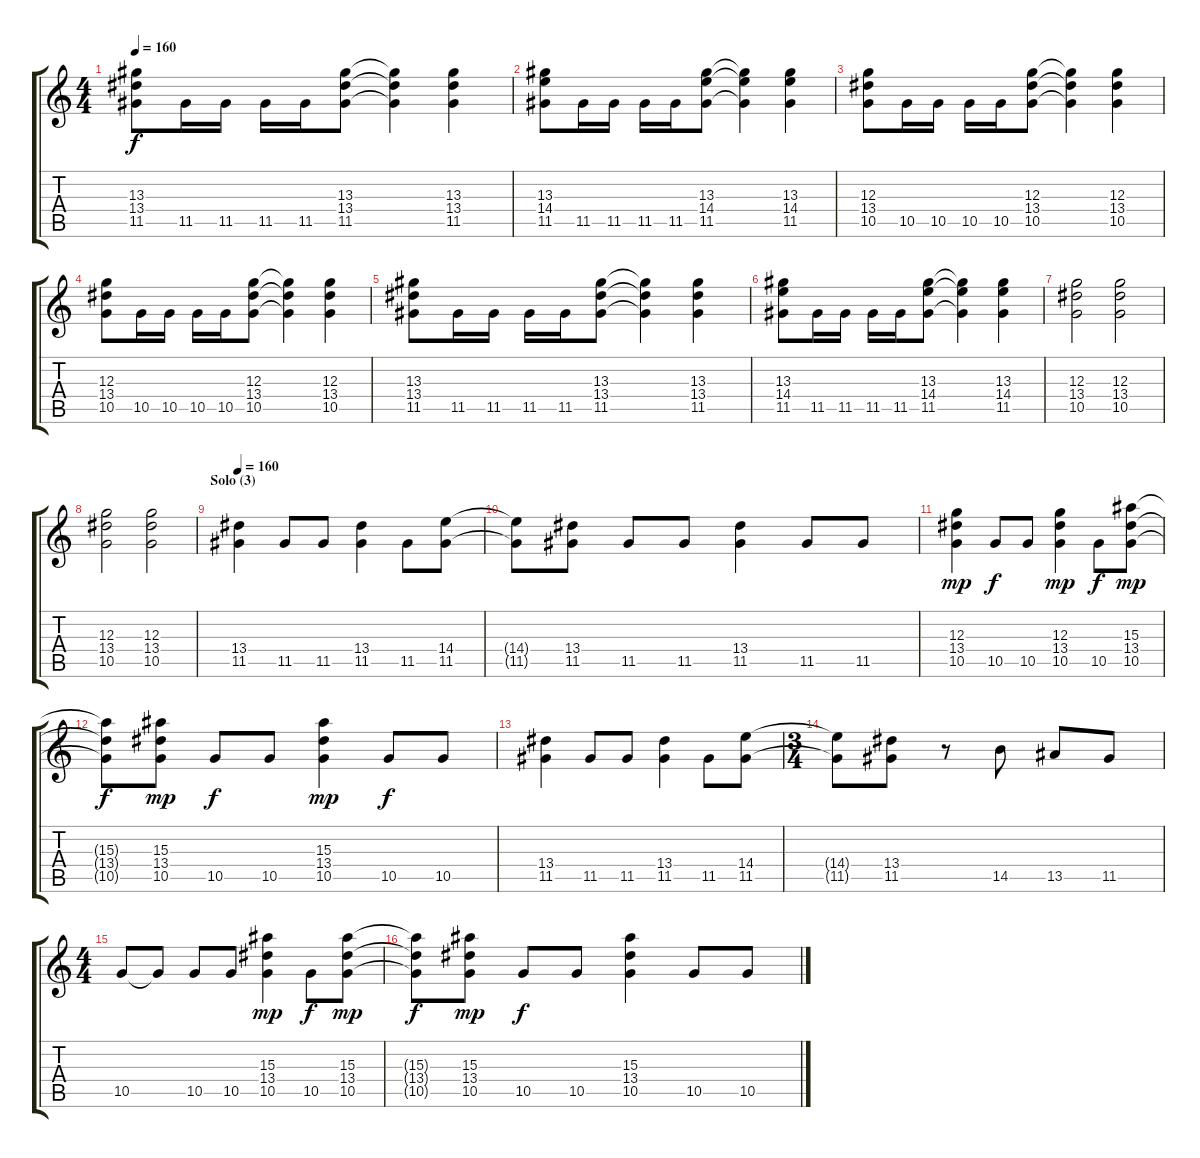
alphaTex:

\track "" {instrument distortionguitar}
\staff {score tabs}
\tuning (E4 B3 G3 D3 A2 E2) {hide}
\ts (4 4)
\tempo 160
\clef g2
\ks c
(13.3 13.4 11.5).8{dy f} 11.5.16 11.5.16 11.5.16 11.5.16 (13.3 13.4 11.5).8 (13.3{t} 13.4{t} 11.5{t}).4 (13.3 13.4 11.5).4 |
(13.3 14.4 11.5).8 11.5.16 11.5.16 11.5.16 11.5.16 (13.3 14.4 11.5).8 (13.3{t} 14.4{t} 11.5{t}).4 (13.3 14.4 11.5).4 |
(12.3 13.4 10.5).8 10.5.16 10.5.16 10.5.16 10.5.16 (12.3 13.4 10.5).8 (12.3{t} 13.4{t} 10.5{t}).4 (12.3 13.4 10.5).4 |
(12.3 13.4 10.5).8 10.5.16 10.5.16 10.5.16 10.5.16 (12.3 13.4 10.5).8 (12.3{t} 13.4{t} 10.5{t}).4 (12.3 13.4 10.5).4 |
(13.3 13.4 11.5).8 11.5.16 11.5.16 11.5.16 11.5.16 (13.3 13.4 11.5).8 (13.3{t} 13.4{t} 11.5{t}).4 (13.3 13.4 11.5).4 |
(13.3 14.4 11.5).8 11.5.16 11.5.16 11.5.16 11.5.16 (13.3 14.4 11.5).8 (13.3{t} 14.4{t} 11.5{t}).4 (13.3 14.4 11.5).4 |
(12.3 13.4 10.5).2 (12.3 13.4 10.5).2 |
(12.3 13.4 10.5).2 (12.3 13.4 10.5).2 |
\section ("" "Solo (3)")
\tempo 160
(13.4 11.5).4 11.5.8 11.5.8 (13.4 11.5).4 11.5.8 (14.4 11.5).8 |
(14.4{t} 11.5{t}).8 (13.4 11.5).8 11.5.8 11.5.8 (13.4 11.5).4 11.5.8 11.5.8 |
(12.3 13.4 10.5).4{dy mp} 10.5.8{dy f} 10.5.8 (12.3 13.4 10.5).4{dy mp} 10.5.8{dy f} (15.3 13.4 10.5).8{dy mp} |
(15.3{t} 13.4{t} 10.5{t}).8{dy f} (15.3 13.4 10.5).8{dy mp} 10.5.8{dy f} 10.5.8 (15.3 13.4 10.5).4{dy mp} 10.5.8{dy f} 10.5.8 |
(13.4 11.5).4 11.5.8 11.5.8 (13.4 11.5).4 11.5.8 (14.4 11.5).8 |
\ts (3 4)
(14.4{t} 11.5{t}).8 (13.4 11.5).8 r.8 14.5.8 13.5.8 11.5.8 |
\ts (4 4)
10.5.8 10.5{t}.8 10.5.8 10.5.8 (15.3 13.4 10.5).4{dy mp} 10.5.8{dy f} (15.3 13.4 10.5).8{dy mp} |
(15.3{t} 13.4{t} 10.5{t}).8{dy f} (15.3 13.4 10.5).8{dy mp} 10.5.8{dy f} 10.5.8 (15.3 13.4 10.5).4 10.5.8 10.5.8
